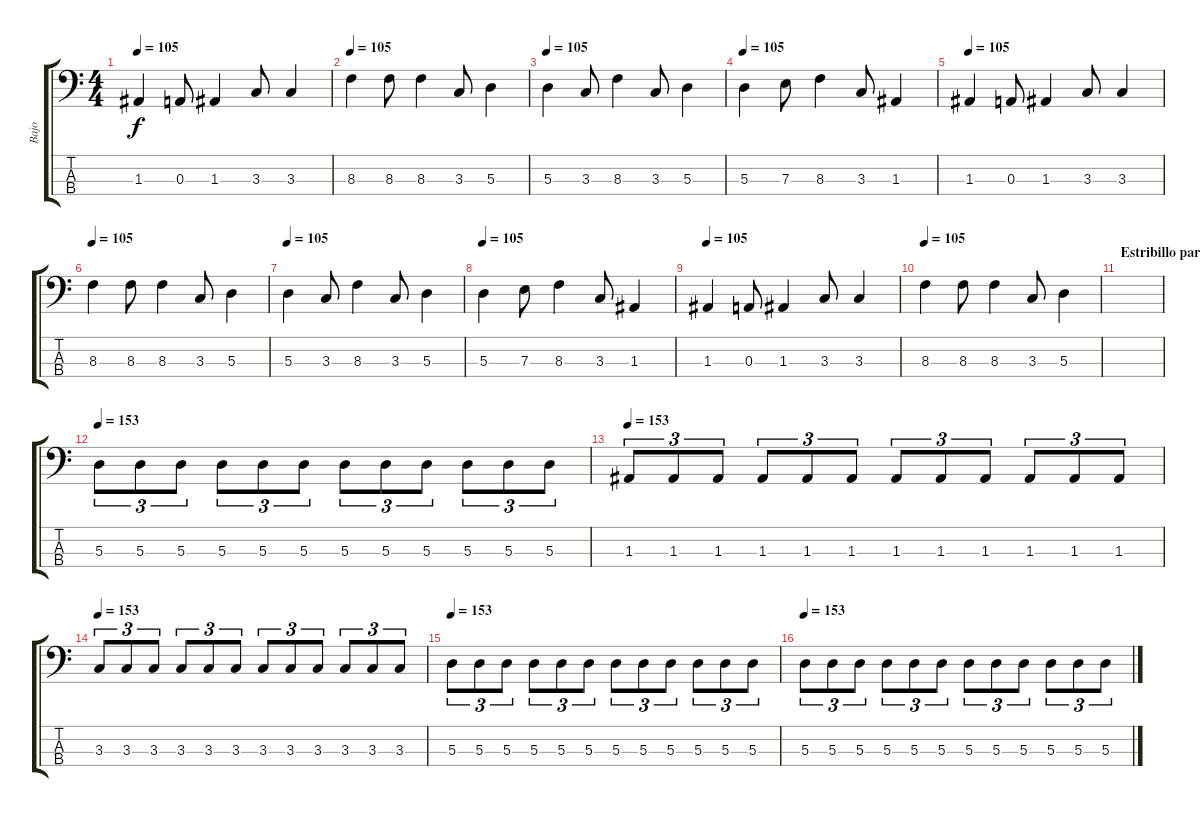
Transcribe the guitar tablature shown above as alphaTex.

\track ("Bajo" "Bajo") {instrument electricbasspick}
\staff {score tabs}
\tuning (G2 D2 A1 E1) {hide}
\ts (4 4)
\tempo 105
\clef f4
\ks c
1.3.4{dy f} 0.3.8 1.3.4 3.3.8 3.3.4 |
\tempo 105
8.3.4 8.3.8 8.3.4 3.3.8 5.3.4 |
\tempo 105
5.3.4 3.3.8 8.3.4 3.3.8 5.3.4 |
\tempo 105
5.3.4 7.3.8 8.3.4 3.3.8 1.3.4 |
\tempo 105
1.3.4 0.3.8 1.3.4 3.3.8 3.3.4 |
\tempo 105
8.3.4 8.3.8 8.3.4 3.3.8 5.3.4 |
\tempo 105
5.3.4 3.3.8 8.3.4 3.3.8 5.3.4 |
\tempo 105
5.3.4 7.3.8 8.3.4 3.3.8 1.3.4 |
\tempo 105
1.3.4 0.3.8 1.3.4 3.3.8 3.3.4 |
\tempo 105
8.3.4 8.3.8 8.3.4 3.3.8 5.3.4 |
\section ("" "Estribillo parte 1")
|
\tempo 153
5.3.8{tu (3 2)} 5.3.8{tu (3 2)} 5.3.8{tu (3 2)} 5.3.8{tu (3 2)} 5.3.8{tu (3 2)} 5.3.8{tu (3 2)} 5.3.8{tu (3 2)} 5.3.8{tu (3 2)} 5.3.8{tu (3 2)} 5.3.8{tu (3 2)} 5.3.8{tu (3 2)} 5.3.8{tu (3 2)} |
\tempo 153
1.3.8{tu (3 2)} 1.3.8{tu (3 2)} 1.3.8{tu (3 2)} 1.3.8{tu (3 2)} 1.3.8{tu (3 2)} 1.3.8{tu (3 2)} 1.3.8{tu (3 2)} 1.3.8{tu (3 2)} 1.3.8{tu (3 2)} 1.3.8{tu (3 2)} 1.3.8{tu (3 2)} 1.3.8{tu (3 2)} |
\tempo 153
3.3.8{tu (3 2)} 3.3.8{tu (3 2)} 3.3.8{tu (3 2)} 3.3.8{tu (3 2)} 3.3.8{tu (3 2)} 3.3.8{tu (3 2)} 3.3.8{tu (3 2)} 3.3.8{tu (3 2)} 3.3.8{tu (3 2)} 3.3.8{tu (3 2)} 3.3.8{tu (3 2)} 3.3.8{tu (3 2)} |
\tempo 153
5.3.8{tu (3 2)} 5.3.8{tu (3 2)} 5.3.8{tu (3 2)} 5.3.8{tu (3 2)} 5.3.8{tu (3 2)} 5.3.8{tu (3 2)} 5.3.8{tu (3 2)} 5.3.8{tu (3 2)} 5.3.8{tu (3 2)} 5.3.8{tu (3 2)} 5.3.8{tu (3 2)} 5.3.8{tu (3 2)} |
\tempo 153
5.3.8{tu (3 2)} 5.3.8{tu (3 2)} 5.3.8{tu (3 2)} 5.3.8{tu (3 2)} 5.3.8{tu (3 2)} 5.3.8{tu (3 2)} 5.3.8{tu (3 2)} 5.3.8{tu (3 2)} 5.3.8{tu (3 2)} 5.3.8{tu (3 2)} 5.3.8{tu (3 2)} 5.3.8{tu (3 2)}
